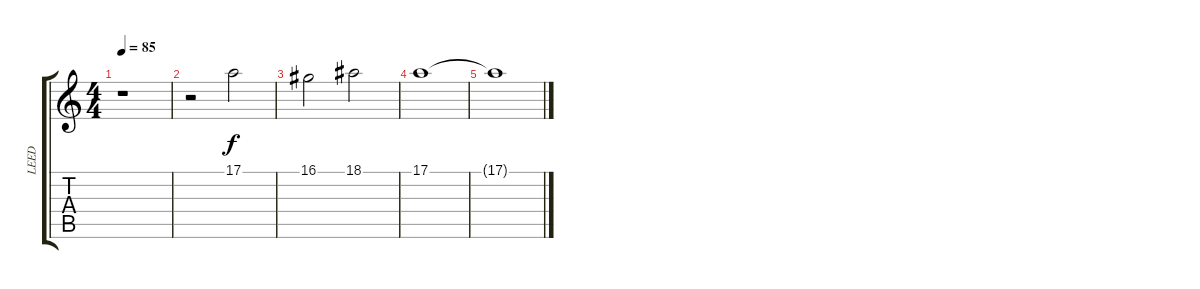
\track ("LEED" "LEED") {instrument lead6voice}
\staff {score tabs}
\tuning (E4 B3 G3 D3 A2 E2) {hide}
\ts (4 4)
\tempo 85
\clef g2
\ks c
r.1{dy f} |
r.2 17.1.2 |
16.1.2 18.1.2 |
17.1.1 |
17.1{t}.1
